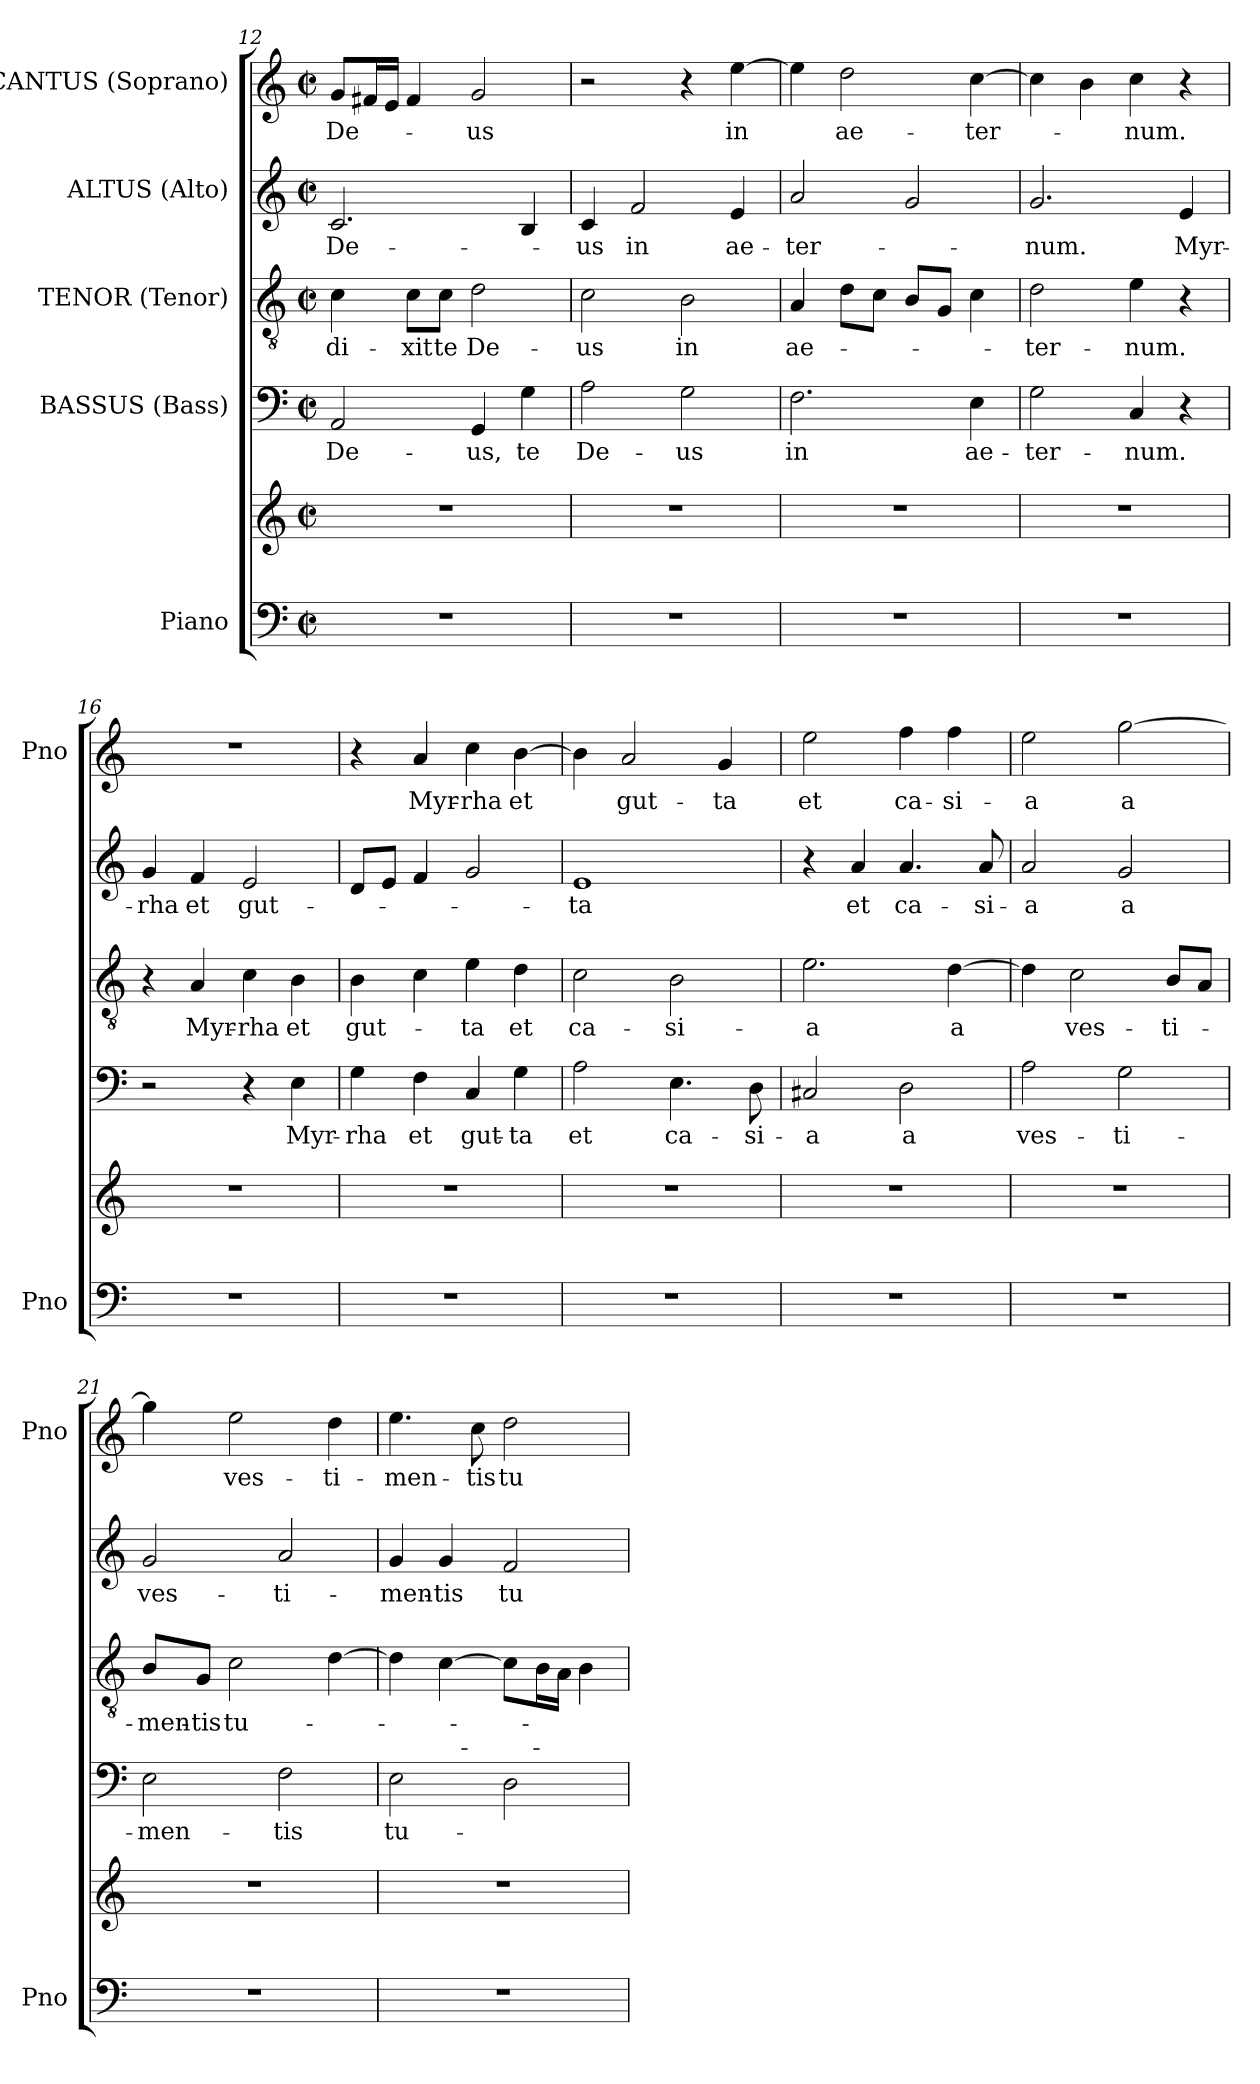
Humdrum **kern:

**kern	**kern	**kern	**text	**kern	**text	**text	**kern	**text	**text	**kern	**text	**text
*part5	*part5	*part4	*part4	*part3	*part3	*part3	*part2	*part2	*part2	*part1	*part1	*part1
*staff6	*staff5	*staff4	*staff4	*staff3	*staff3	*staff3	*staff2	*staff2	*staff2	*staff1	*staff1	*staff1
*I"Piano	*	*I"BASSUS (Bass)	*	*I"TENOR (Tenor)	*	*	*I"ALTUS (Alto)	*	*	*I"CANTUS (Soprano)	*	*
*I'Pno	*	*	*	*	*	*	*	*	*	*I'Pno	*	*
*clefF4	*clefG2	*clefF4	*	*clefGv2	*	*	*clefG2	*	*	*clefG2	*	*
*k[]	*k[]	*k[]	*	*k[]	*	*	*k[]	*	*	*k[]	*	*
*C:	*C:	*C:	*	*C:	*	*	*C:	*	*	*C:	*	*
*M2/2	*M2/2	*M2/2	*	*M2/2	*	*	*M2/2	*	*	*M2/2	*	*
*met(c|)	*met(c|)	*met(c|)	*	*met(c|)	*	*	*met(c|)	*	*	*met(c|)	*	*
=12	=12	=12	=12	=12	=12	=12	=12	=12	=12	=12	=12	=12
1r	1r	2AA/	De-	4c\	-di-	.	2.c/	De-	.	8g/L	De-	.
.	.	.	.	.	.	.	.	.	.	16f#X/L	.	.
.	.	.	.	.	.	.	.	.	.	16e/JJ	.	.
.	.	.	.	8c\L	-xit	.	.	.	.	4f#/	.	.
.	.	.	.	8c\J	te	.	.	.	.	.	.	.
.	.	4GG/	-us,	2d\	De-	.	.	.	.	2g/	-us	.
.	.	4G\	te	.	.	.	4B/	.	.	.	.	.
=13	=13	=13	=13	=13	=13	=13	=13	=13	=13	=13	=13	=13
1r	1r	2A\	De-	2c\	-us	.	4c/	-us	.	2r	.	.
.	.	.	.	.	.	.	2f/	in	.	.	.	.
.	.	2G\	-us	2B\	in	.	.	.	.	4r	.	.
.	.	.	.	.	.	.	4e/	ae-	.	[4ee\	in	.
=14	=14	=14	=14	=14	=14	=14	=14	=14	=14	=14	=14	=14
1r	1r	2.F\	in	4A/	ae-	.	2a/	-ter-	.	4ee\]	.	.
.	.	.	.	8d\L	.	.	.	.	.	2dd\	ae-	.
.	.	.	.	8c\J	.	.	.	.	.	.	.	.
.	.	.	.	8B/L	.	.	2g/	.	.	.	.	.
.	.	.	.	8G/J	.	.	.	.	.	.	.	.
.	.	4E\	ae-	4c\	.	.	.	.	.	[4cc\	-ter-	.
=15	=15	=15	=15	=15	=15	=15	=15	=15	=15	=15	=15	=15
1r	1r	2G\	-ter-	2d\	-ter-	.	2.g/	-num.	.	4cc\]	.	.
.	.	.	.	.	.	.	.	.	.	4b\	.	.
.	.	4C/	-num.	4e\	-num.	.	.	.	.	4cc\	-num.	.
.	.	4r	.	4r	.	.	4e/	Myr-	.	4r	.	.
!!LO:PB:g=z
=16	=16	=16	=16	=16	=16	=16	=16	=16	=16	=16	=16	=16
1r	1r	2r	.	4r	.	.	4g/	-rha	­	1r	.	.
.	.	.	.	4A/	Myr-	.	4f/	et	.	.	.	.
.	.	4r	.	4c\	-rha	.	2e/	gut-	.	.	.	.
.	.	4E\	Myr-	4B\	et	.	.	.	.	.	.	.
=17	=17	=17	=17	=17	=17	=17	=17	=17	=17	=17	=17	=17
1r	1r	4G\	-rha	4B\	gut-	.	8d/L	.	.	4r	.	.
.	.	.	.	.	.	.	8e/J	.	.	.	.	.
.	.	4F\	et	4c\	.	.	4f/	.	.	4a/	Myr-	.
.	.	4C/	gut-	4e\	-ta	.	2g/	.	.	4cc\	-rha	.
.	.	4G\	-ta	4d\	et	.	.	.	.	[4b\	et	.
=18	=18	=18	=18	=18	=18	=18	=18	=18	=18	=18	=18	=18
1r	1r	2A\	et	2c\	ca-	.	1e	-ta	.	4b\]	.	.
.	.	.	.	.	.	.	.	.	.	2a/	gut-	.
.	.	4.E\	ca-	2B\	-si-	.	.	.	.	.	.	.
.	.	.	.	.	.	.	.	.	.	4g/	-ta	.
.	.	8D\	-si-	.	.	.	.	.	.	.	.	.
=19	=19	=19	=19	=19	=19	=19	=19	=19	=19	=19	=19	=19
1r	1r	2C#X/	-a	2.e\	-a	.	4r	.	.	2ee\	et	.
.	.	.	.	.	.	.	4a/	et	.	.	.	.
.	.	2D\	a	.	.	.	4.a/	ca-	.	4ff\	ca-	.
.	.	.	.	[4d\	a	.	.	.	.	4ff\	-si-	.
.	.	.	.	.	.	.	8a/	-si-	.	.	.	.
=20	=20	=20	=20	=20	=20	=20	=20	=20	=20	=20	=20	=20
1r	1r	2A\	ves-	4d\]	.	.	2a/	-a	.	2ee\	-a	.
.	.	.	.	2c\	ves-	.	.	.	.	.	.	.
.	.	2G\	-ti-	.	.	.	2g/	a	.	[2gg\	a	.
.	.	.	.	8B/L	-ti-	.	.	.	.	.	.	.
.	.	.	.	8A/J	.	.	.	.	.	.	.	.
=21	=21	=21	=21	=21	=21	=21	=21	=21	=21	=21	=21	=21
1r	1r	2E\	-men-	8B/L	-men-	.	2g/	ves-	.	4gg\]	.	.
.	.	.	.	8G/J	-tis	.	.	.	.	.	.	.
.	.	.	.	2c\	tu-	.	.	.	.	2ee\	ves-	.
.	.	2F\	-tis	.	.	.	2a/	-ti-	.	.	.	.
.	.	.	.	[4d\	.	.	.	.	.	4dd\	-ti-	.
!!LO:LB:g=z
=22	=22	=22	=22	=22	=22	=22	=22	=22	=22	=22	=22	=22
1r	1r	2E\	tu-	4d\]	.	­-	4g/	-men-	­	4.ee\	-men-	­
.	.	.	.	[4c\	.	.	4g/	-tis	.	.	.	.
.	.	.	.	.	.	.	.	.	.	8cc\	-tis	.
.	.	2D\	.	8c\L]	.	.	2f/	tu-	.	2dd\	tu-	.
.	.	.	.	16B\L	.	.	.	.	.	.	.	.
.	.	.	.	16A\JJ	.	.	.	.	.	.	.	.
.	.	.	.	4B\	.	.	.	.	.	.	.	.
=	=	=	=	=	=	=	=	=	=	=	=	=
*-	*-	*-	*-	*-	*-	*-	*-	*-	*-	*-	*-	*-
